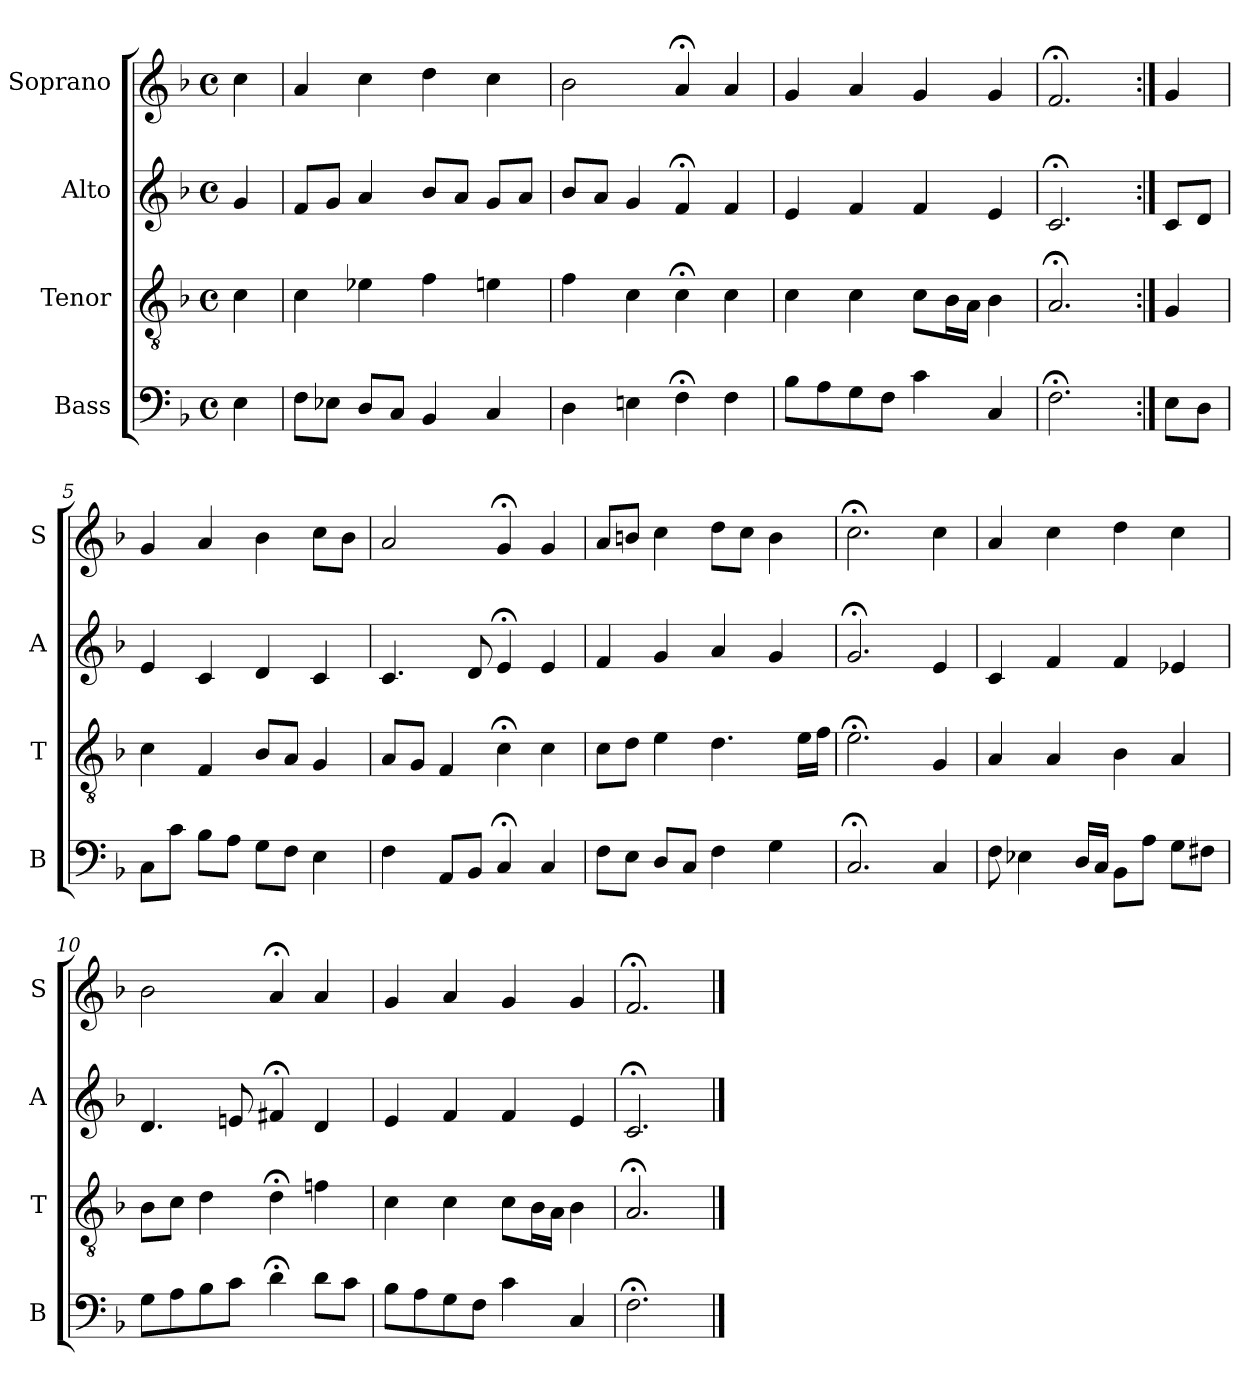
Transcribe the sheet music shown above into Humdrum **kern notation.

**kern	**kern	**kern	**kern
*part4	*part3	*part2	*part1
*staff4	*staff3	*staff2	*staff1
*I"Bass	*I"Tenor	*I"Alto	*I"Soprano
*I'B	*I'T	*I'A	*I'S
*clefF4	*clefGv2	*clefG2	*clefG2
*k[b-]	*k[b-]	*k[b-]	*k[b-]
*F:	*F:	*F:	*F:
*M4/4	*M4/4	*M4/4	*M4/4
*met(c)	*met(c)	*met(c)	*met(c)
*MM100	*MM100	*MM100	*MM100
=	=	=	=
4E	4c	4g	4cc
=1	=1	=1	=1
8FL	4c	8fL	4a
8E-XJ	.	8gJ	.
8DL	4e-X	4a	4cc
8CJ	.	.	.
4BB-	4f	8b-L	4dd
.	.	8aJ	.
4C	4en	8gL	4cc
.	.	8aJ	.
=2	=2	=2	=2
4D	4f	8b-L	2b-
.	.	8aJ	.
4En	4c	4g	.
4F;<	4c;<	4f;<	4a;<
4F	4c	4f	4a
=3	=3	=3	=3
8B-iL	4ci	4ei	4gi
8A	.	.	.
8G	4c	4f	4a
8FJ	.	.	.
4c	8cL	4f	4g
.	16B-L	.	.
.	16AJJ	.	.
4C	4B-	4e	4g
=4	=4	=4	=4
2.F;<	2.A;<	2.c;<	2.f;<
=:|!	=:|!	=:|!	=:|!
8EL	4G	8cL	4g
8DJ	.	8dJ	.
=5	=5	=5	=5
8CL	4c	4e	4g
8cJ	.	.	.
8B-L	4F	4c	4a
8AJ	.	.	.
8GL	8B-L	4d	4b-
8FJ	8AJ	.	.
4E	4G	4c	8ccL
.	.	.	8b-J
=6	=6	=6	=6
4F	8AL	4.c	2a
.	8GJ	.	.
8AAL	4F	.	.
8BB-J	.	8d	.
4C;<	4c;<	4e;<	4g;<
4C	4c	4e	4g
=7	=7	=7	=7
8FL	8cL	4f	8aL
8EJ	8dJ	.	8bnJ
8DL	4e	4g	4cc
8CJ	.	.	.
4F	4.d	4a	8ddL
.	.	.	8ccJ
4G	.	4g	4b
.	16eLL	.	.
.	16fJJ	.	.
=8	=8	=8	=8
2.C;<	2.e;<	2.g;<	2.cc;<
4C	4G	4e	4cc
=9	=9	=9	=9
8F	4A	4c	4a
4E-X	.	.	.
.	4A	4f	4cc
16DLL	.	.	.
16CJJ	.	.	.
8BB-L	4B-	4f	4dd
8AJ	.	.	.
8GL	4A	4e-X	4cc
8F#XJ	.	.	.
=10	=10	=10	=10
8GL	8B-L	4.d	2b-
8A	8cJ	.	.
8B-	4d	.	.
8cJ	.	8en	.
4d;<	4d;<	4f#X;<	4a;<
8dL	4fn	4d	4a
8cJ	.	.	.
=11	=11	=11	=11
8B-iL	4ci	4ei	4gi
8A	.	.	.
8G	4c	4f	4a
8FJ	.	.	.
4c	8cL	4f	4g
.	16B-L	.	.
.	16AJJ	.	.
4C	4B-	4e	4g
=12	=12	=12	=12
2.F;<	2.A;<	2.c;<	2.f;<
==	==	==	==
*-	*-	*-	*-
